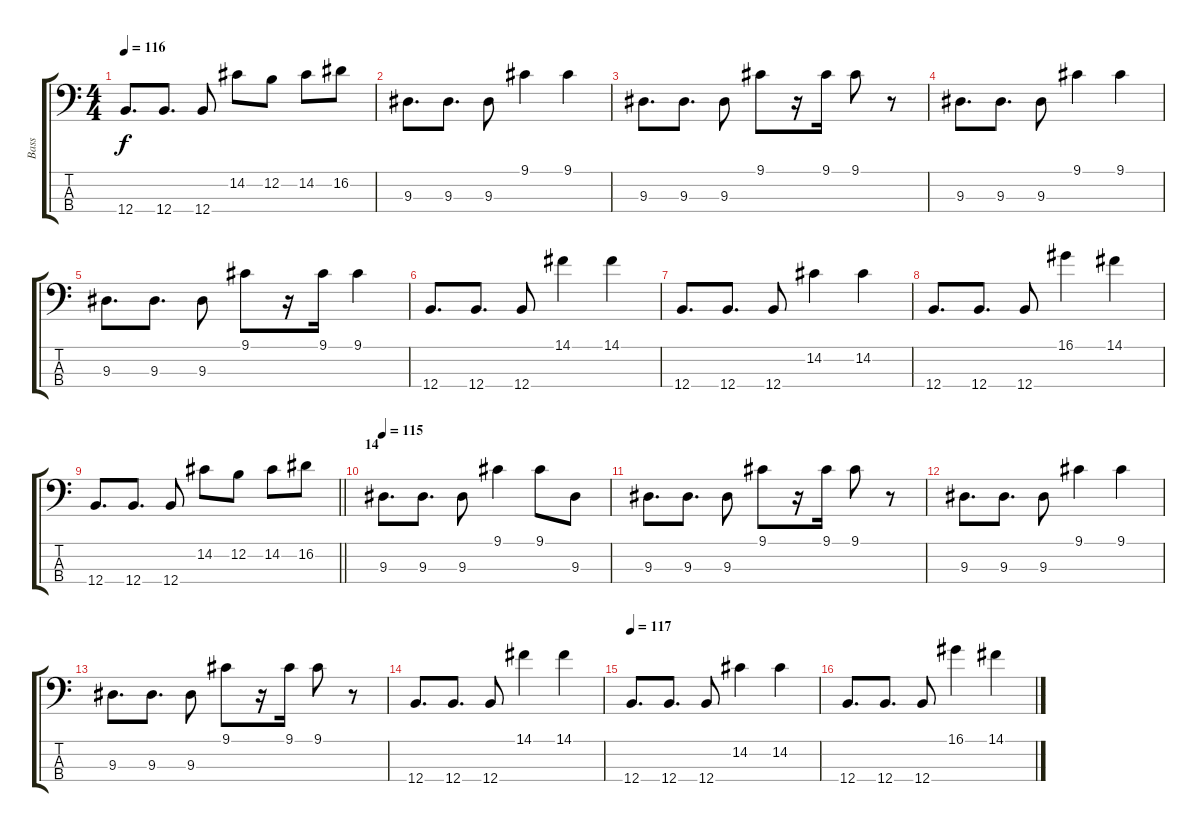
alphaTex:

\track ("Bass" "Bass") {instrument electricbasspick}
\staff {score tabs}
\tuning (E2 B1 Gb1 B0) {hide}
\ts (4 4)
\tempo 116
\clef f4
\ks c
12.4.8{d dy f} 12.4.8{d} 12.4.8 14.2.8 12.2.8 14.2.8 16.2.8 |
9.3.8{d} 9.3.8{d} 9.3.8 9.1.4 9.1.4 |
9.3.8{d} 9.3.8{d} 9.3.8 9.1.8 r.16 9.1.16 9.1.8 r.8 |
9.3.8{d} 9.3.8{d} 9.3.8 9.1.4 9.1.4 |
9.3.8{d} 9.3.8{d} 9.3.8 9.1.8 r.16 9.1.16 9.1.4 |
12.4.8{d} 12.4.8{d} 12.4.8 14.1.4 14.1.4 |
12.4.8{d} 12.4.8{d} 12.4.8 14.2.4 14.2.4 |
12.4.8{d} 12.4.8{d} 12.4.8 16.1.4 14.1.4 |
\barLineRight lightlight
12.4.8{d} 12.4.8{d} 12.4.8 14.2.8 12.2.8 14.2.8 16.2.8 |
\section ("" "14")
\tempo 115
9.3.8{d} 9.3.8{d} 9.3.8 9.1.4 9.1.8 9.3.8 |
9.3.8{d} 9.3.8{d} 9.3.8 9.1.8 r.16 9.1.16 9.1.8 r.8 |
9.3.8{d} 9.3.8{d} 9.3.8 9.1.4 9.1.4 |
9.3.8{d} 9.3.8{d} 9.3.8 9.1.8 r.16 9.1.16 9.1.8 r.8 |
12.4.8{d} 12.4.8{d} 12.4.8 14.1.4 14.1.4 |
\tempo 117
12.4.8{d} 12.4.8{d} 12.4.8 14.2.4 14.2.4 |
12.4.8{d} 12.4.8{d} 12.4.8 16.1.4 14.1.4
